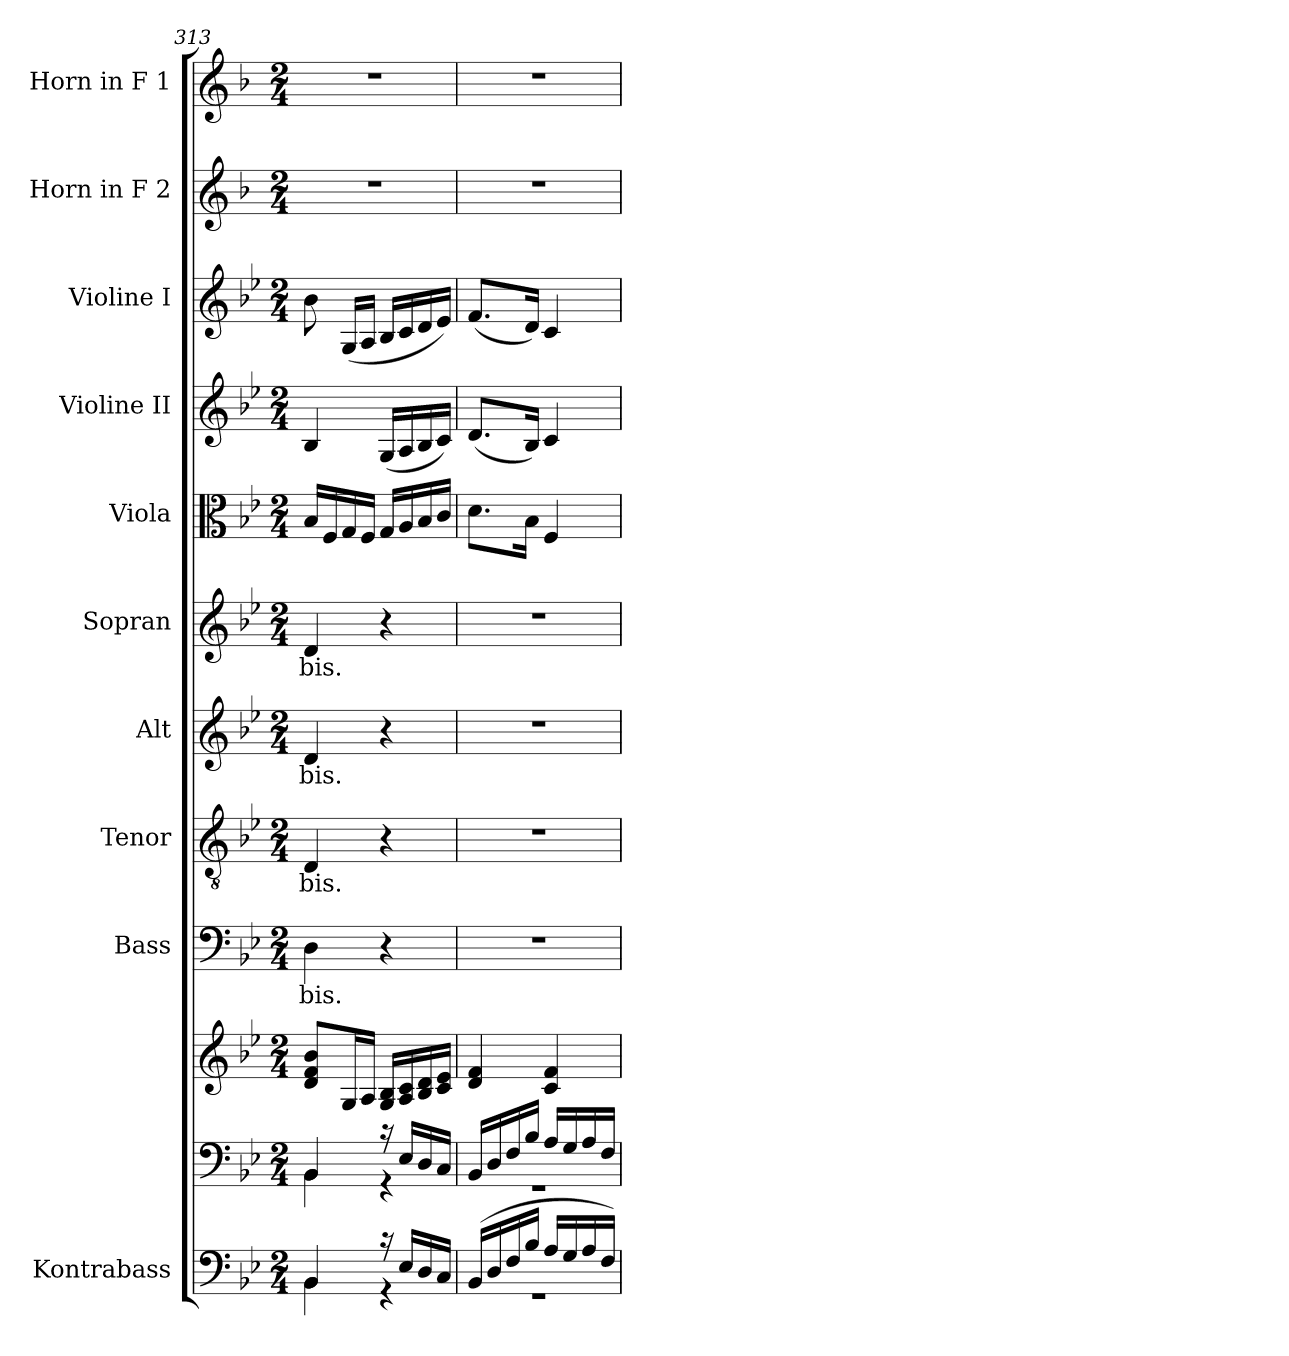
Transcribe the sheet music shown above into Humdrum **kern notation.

**kern	**kern	**kern	**kern	**text	**kern	**text	**kern	**text	**kern	**text	**kern	**kern	**kern	**kern	**kern
*part11	*part10	*part10	*part9	*part9	*part8	*part8	*part7	*part7	*part6	*part6	*part5	*part4	*part3	*part2	*part1
*staff12	*staff11	*staff10	*staff9	*staff9	*staff8	*staff8	*staff7	*staff7	*staff6	*staff6	*staff5	*staff4	*staff3	*staff2	*staff1
*I"Kontrabass	*	*	*I"Bass	*	*I"Tenor	*	*I"Alt	*	*I"Sopran	*	*I"Viola	*I"Violine II	*I"Violine I	*I"Horn in F 2	*I"Horn in F 1
*I'Kb.	*	*	*I'B.	*	*I'T.	*	*I'A.	*	*I'S.	*	*I'Vla.	*I'Vl. II	*I'Vl. I	*	*
*clefF4	*clefF4	*clefG2	*clefF4	*	*clefGv2	*	*clefG2	*	*clefG2	*	*clefC3	*clefG2	*clefG2	*clefG2	*clefG2
*ITrd7c12	*	*	*	*	*	*	*	*	*	*	*	*	*	*ITrd4c7	*ITrd4c7
*k[b-e-]	*k[b-e-]	*k[b-e-]	*k[b-e-]	*	*k[b-e-]	*	*k[b-e-]	*	*k[b-e-]	*	*k[b-e-]	*k[b-e-]	*k[b-e-]	*k[b-e-]	*k[b-e-]
*B-:	*B-:	*B-:	*B-:	*	*B-:	*	*B-:	*	*B-:	*	*B-:	*B-:	*B-:	*B-:	*B-:
*M2/4	*M2/4	*M2/4	*M2/4	*	*M2/4	*	*M2/4	*	*M2/4	*	*M2/4	*M2/4	*M2/4	*M2/4	*M2/4
=313	=313	=313	=313	=313	=313	=313	=313	=313	=313	=313	=313	=313	=313	=313	=313
*^	*^	*	*	*	*	*	*	*	*	*	*	*	*	*	*
!	!	!	!	!	!	!LO:LY:b	!	!LO:LY:b	!	!LO:LY:b	!	!LO:LY:b	!	!	!	!	!
4BBB-/	4BBB-\	4BB-/	4BB-\	8d/ 8f/ 8b-/L	4D\	-bis.	4D/	-bis.	4d/	-bis.	4d/	-bis.	16B-/LL	4B-/	8b-\	2r	2r
.	.	.	.	.	.	.	.	.	.	.	.	.	16F/	.	.	.	.
.	.	.	.	16G/L	.	.	.	.	.	.	.	.	16G/	.	(<16G/LL	.	.
.	.	.	.	16A/JJ	.	.	.	.	.	.	.	.	16F/JJ	.	16A/JJ	.	.
16rc	4rGG	16rc	4rGG	16G/ 16B-/LL	4r	.	4r	.	4r	.	4r	.	16G/LL	(<16G/LL	16B-/LL	.	.
16EE-/LL	.	16E-/LL	.	16A/ 16c/	.	.	.	.	.	.	.	.	16A/	16A/	16c/	.	.
16DD/	.	16D/	.	16B-/ 16d/	.	.	.	.	.	.	.	.	16B-/	16B-/	16d/	.	.
16CC/JJ	.	16C/JJ	.	16c/ 16e-/JJ	.	.	.	.	.	.	.	.	16c/JJ	16c/JJ)	16e-/JJ)	.	.
!!LO:PB:g=z
=314	=314	=314	=314	=314	=314	=314	=314	=314	=314	=314	=314	=314	=314	=314	=314	=314	=314
!	!LO:N:vis=1	!	!LO:N:vis=1	!	!	!	!	!	!	!	!	!	!	!	!	!	!
(>16BBB-/LL	2rGG	16BB-/LL	2rGG	4d/ 4f/	2r	.	2r	.	2r	.	2r	.	8.d\L	(<8.d/L	(<8.f/L	2r	2r
16DD/	.	16D/	.	.	.	.	.	.	.	.	.	.	.	.	.	.	.
16FF/	.	16F/	.	.	.	.	.	.	.	.	.	.	.	.	.	.	.
16BB-/JJ	.	16B-/JJ	.	.	.	.	.	.	.	.	.	.	16B-\Jk	16B-/Jk)	16d/Jk)	.	.
16AA/LL	.	16A/LL	.	4c/ 4f/	.	.	.	.	.	.	.	.	4F/	4c/	4c/	.	.
16GG/	.	16G/	.	.	.	.	.	.	.	.	.	.	.	.	.	.	.
16AA/	.	16A/	.	.	.	.	.	.	.	.	.	.	.	.	.	.	.
16FF/JJ)	.	16F/JJ	.	.	.	.	.	.	.	.	.	.	.	.	.	.	.
*v	*v	*	*	*	*	*	*	*	*	*	*	*	*	*	*	*	*
*	*v	*v	*	*	*	*	*	*	*	*	*	*	*	*	*	*
=	=	=	=	=	=	=	=	=	=	=	=	=	=	=	=
*-	*-	*-	*-	*-	*-	*-	*-	*-	*-	*-	*-	*-	*-	*-	*-
